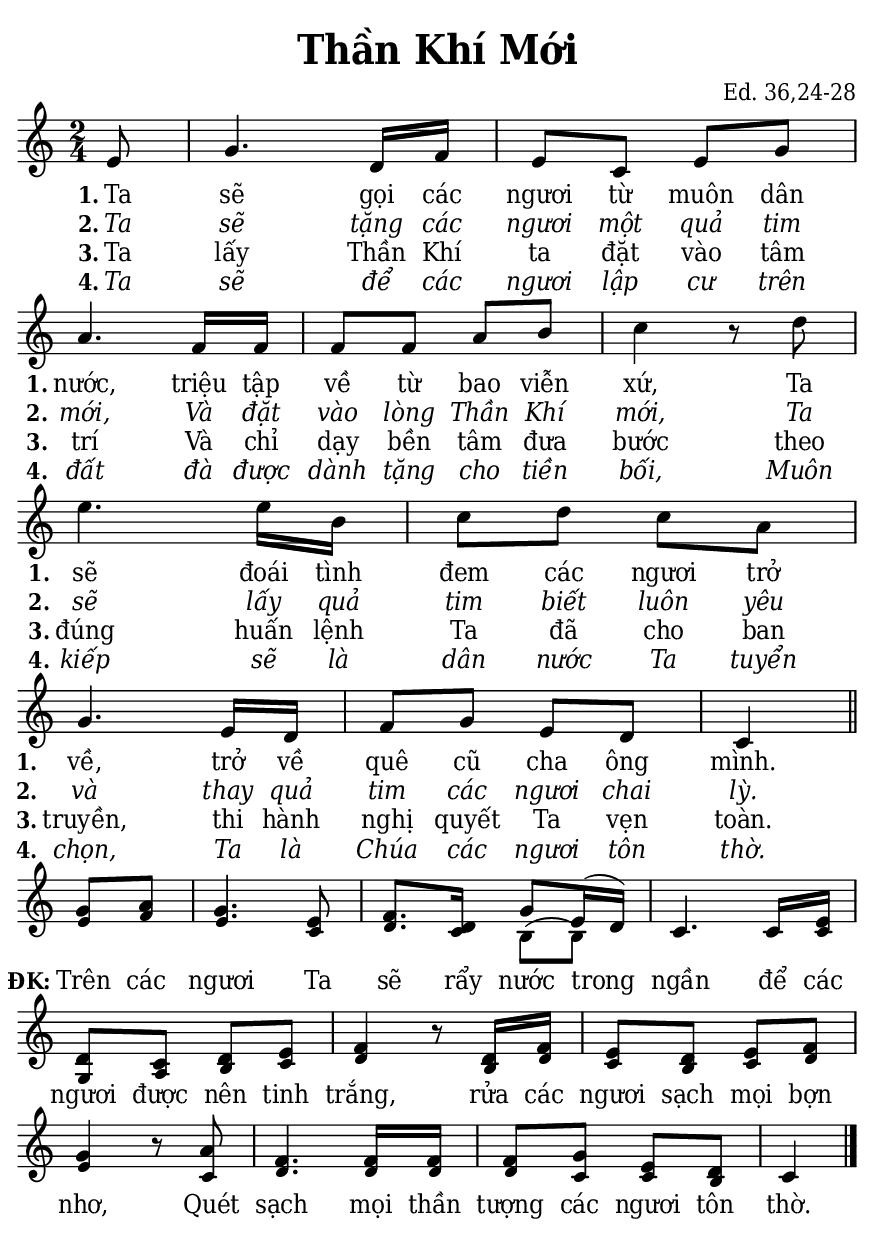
% Cài đặt chung\
\version "2.22.1"
\include "english.ly"

\header {
  title = \markup { \fontsize #1 "Thần Khí Mới" }
  composer = "Ed. 36,24-28"
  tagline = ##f
}

% mã nguồn cho những chức năng chưa hỗ trợ trong phiên bản lilypond hiện tại
% cung cấp bởi cộng đồng lilypond khi gửi email đến lilypond-user@gnu.org
% Đổi kích thước nốt cho bè phụ
notBePhu =
#(define-music-function (font-size music) (number? ly:music?)
   (for-some-music
     (lambda (m)
       (if (music-is-of-type? m 'rhythmic-event)
           (begin
             (set! (ly:music-property m 'tweaks)
                   (cons `(font-size . ,font-size)
                         (ly:music-property m 'tweaks)))
             #t)
           #f))
     music)
   music)

% in số phiên khúc trên mỗi dòng
#(define (add-grob-definition grob-name grob-entry)
     (set! all-grob-descriptions
           (cons ((@@ (lily) completize-grob-entry)
                  (cons grob-name grob-entry))
                 all-grob-descriptions)))

#(add-grob-definition
    'StanzaNumberSpanner
    `((direction . ,LEFT)
      (font-series . bold)
      (padding . 0.5)
      (side-axis . ,X)
      (stencil . ,ly:text-interface::print)
      (X-offset . ,ly:side-position-interface::x-aligned-side)
      (Y-extent . ,grob::always-Y-extent-from-stencil)
      (meta . ((class . Spanner)
               (interfaces . (font-interface
                              side-position-interface
                              stanza-number-interface
                              text-interface))))))

\layout {
    \context {
      \Global
      \grobdescriptions #all-grob-descriptions
    }
    \context {
      \Score
      \remove Stanza_number_align_engraver
      \consists
        #(lambda (context)
           (let ((texts '())
                 (syllables '()))
             (make-engraver
              (acknowledgers
               ((stanza-number-interface engraver grob source-engraver)
                  (set! texts (cons grob texts)))
               ((lyric-syllable-interface engraver grob source-engraver)
                  (set! syllables (cons grob syllables))))
              ((stop-translation-timestep engraver)
                 (for-each
                  (lambda (text)
                    (for-each
                     (lambda (syllable)
                       (ly:pointer-group-interface::add-grob
                        text
                        'side-support-elements
                        syllable))
                     syllables))
                  texts)
                 (set! syllables '())))))
    }
    \context {
      \Lyrics
      \remove Stanza_number_engraver
      \consists
        #(lambda (context)
           (let ((text #f)
                 (last-stanza #f))
             (make-engraver
              ((process-music engraver)
                 (let ((stanza (ly:context-property context 'stanza #f)))
                   (if (and stanza (not (equal? stanza last-stanza)))
                       (let ((column (ly:context-property context
'currentCommandColumn)))
                         (set! last-stanza stanza)
                         (if text
                             (ly:spanner-set-bound! text RIGHT column))
                         (set! text (ly:engraver-make-grob engraver
'StanzaNumberSpanner '()))
                         (ly:grob-set-property! text 'text stanza)
                         (ly:spanner-set-bound! text LEFT column)))))
              ((finalize engraver)
                 (if text
                     (let ((column (ly:context-property context
'currentCommandColumn)))
                       (ly:spanner-set-bound! text RIGHT column)))))))
      \override StanzaNumberSpanner.horizon-padding = 10000
    }
}

stanzaReminderOff =
  \temporary \override StanzaNumberSpanner.after-line-breaking =
     #(lambda (grob)
        ;; Can be replaced with (not (first-broken-spanner? grob)) in 2.23.
        (if (let ((siblings (ly:spanner-broken-into (ly:grob-original grob))))
              (and (pair? siblings)
                   (not (eq? grob (car siblings)))))
            (ly:grob-suicide! grob)))

stanzaReminderOn = \undo \stanzaReminderOff
% kết thúc mã nguồn

% Nhạc phiên khúc
nhacPhienKhucSop = \relative c' {
  \partial 8 e8 |
  g4. d16 f |
  e8 c e g |
  a4. f16 f |
  f8 f a b |
  c4 r8 d |
  e4. e16 b |
  c8 d c a |
  g4. e16 d |
  f8 g e d |
  c4 \bar "||" \break
  
  g'8 a |
  g4. e8 |
  f8. d16 g8 e16 (d) |
  c4. c16 e |
  d8 c d e |
  f4 r8 d16 f |
  e8 d e f |
  g4 r8 a |
  f4. f16 f |
  f8 g e d |
  c4 \bar "|."
}

nhacPhienKhucAlto = \relative c' {
  r8 |
  R2*9
  r4
  e8 f |
  e4. c8 |
  d8. c16 b8 ^(b) |
  c4. c16 c |
  g8 a b c |
  d4 r8 b16 d |
  c8 b c d |
  e4 r8 c |
  d4. d16 d |
  d8 c c b |
  c4
}

% Lời phiên khúc
loiPhienKhucSop = \lyrics {
  <<
    {
      \set stanza = "1."
      Ta sẽ gọi các ngươi từ muôn dân nước,
      triệu tập về từ bao viễn xứ,
      Ta sẽ đoái tình đem các ngươi trở về,
      trở về quê cũ cha ông mình.
    }
    \new Lyrics {
	    \set associatedVoice = "beSop"
	    \set stanza = "2."
      \override Lyrics.LyricText.font-shape = #'italic
	    Ta sẽ tặng các ngươi một quả tim mới,
	    Và đặt vào lòng Thần Khí mới,
	    Ta sẽ lấy quả tim biết luôn yêu
	    và thay quả tim các ngươi chai lỳ.
    }
    \new Lyrics {
	    \set associatedVoice = "beSop"
	    \set stanza = "3."
	    Ta lấy Thần Khí ta đặt vào tâm trí
	    Và chỉ dạy bền tâm đưa bước theo đúng huấn lệnh
	    Ta đã cho ban truyền,
	    thi hành nghị quyết Ta vẹn toàn.
    }
    \new Lyrics {
	    \set associatedVoice = "beSop"
	    \set stanza = "4."
      \override Lyrics.LyricText.font-shape = #'italic
	    Ta sẽ để các ngươi lập cư trên đất
	    đà được dành tặng cho tiền bối,
	    Muôn kiếp sẽ là dân nước Ta tuyển chọn,
	    Ta là Chúa các ngươi tôn thờ.
    }
  >>
  \stanzaReminderOff
  \set stanza = "ĐK:"
  Trên các ngươi Ta sẽ rẩy nước trong ngần
  để các ngươi được nên tinh trắng,
  rửa các ngươi sạch mọi bợn nhơ,
  Quét sạch mọi thần tượng các ngươi tôn thờ.
}

% Dàn trang
\paper {
  #(set-paper-size "a5")
  top-margin = 3\mm
  bottom-margin = 3\mm
  left-margin = 3\mm
  right-margin = 3\mm
  indent = #0
  #(define fonts
	 (make-pango-font-tree "Deja Vu Serif Condensed"
	 		       "Deja Vu Serif Condensed"
			       "Deja Vu Serif Condensed"
			       (/ 20 20)))
  print-page-number = ##f
  page-count = 1
}

TongNhip = {
  \key c \major \time 2/4
  \set Timing.beamExceptions = #'()
  \set Timing.baseMoment = #(ly:make-moment 1/4)
}

\score {
  \new ChoirStaff <<
    \new Staff \with {
        \consists "Merge_rests_engraver"
        printPartCombineTexts = ##f
      }
      <<
      \new Voice \TongNhip \partCombine 
        \nhacPhienKhucSop
        \notBePhu -1 { \nhacPhienKhucAlto }
      \new NullVoice = beSop \nhacPhienKhucSop
      \new Lyrics \lyricsto beSop \loiPhienKhucSop
      >>
  >>
  \layout {
    \override Lyrics.LyricSpace.minimum-distance = #1.5
    \override Score.BarNumber.break-visibility = ##(#f #f #f)
    \override Score.SpacingSpanner.uniform-stretching = ##t
  } 
}
